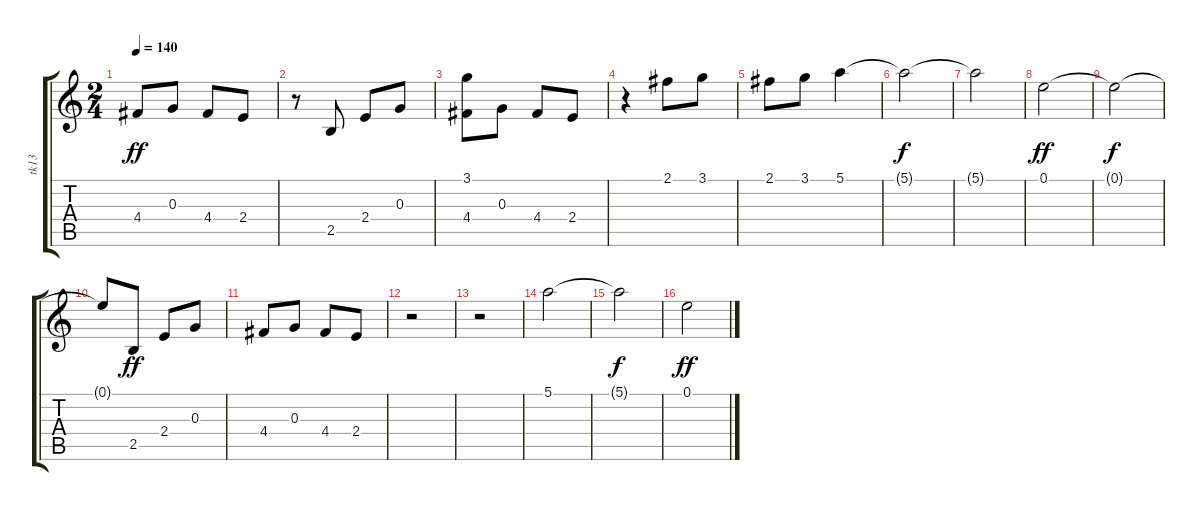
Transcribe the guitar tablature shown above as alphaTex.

\track ("tk13" "tk13") {instrument electricguitarjazz}
\staff {score tabs}
\tuning (E4 B3 G3 D3 A2 E2) {hide}
\ts (2 4)
\tempo 140
\clef g2
\ks c
4.4.8{dy ff} 0.3.8 4.4.8 2.4.8 |
r.8 2.5.8 2.4.8 0.3.8 |
(3.1 4.4).8 0.3.8 4.4.8 2.4.8 |
r.4 2.1.8 3.1.8 |
2.1.8 3.1.8 5.1.4 |
5.1{t}.2{dy f} |
5.1{t}.2 |
0.1.2{dy ff} |
0.1{t}.2{dy f} |
0.1{t}.8 2.5.8{dy ff} 2.4.8 0.3.8 |
4.4.8 0.3.8 4.4.8 2.4.8 |
r.2 |
r.2 |
5.1.2 |
5.1{t}.2{dy f} |
0.1.2{dy ff}
